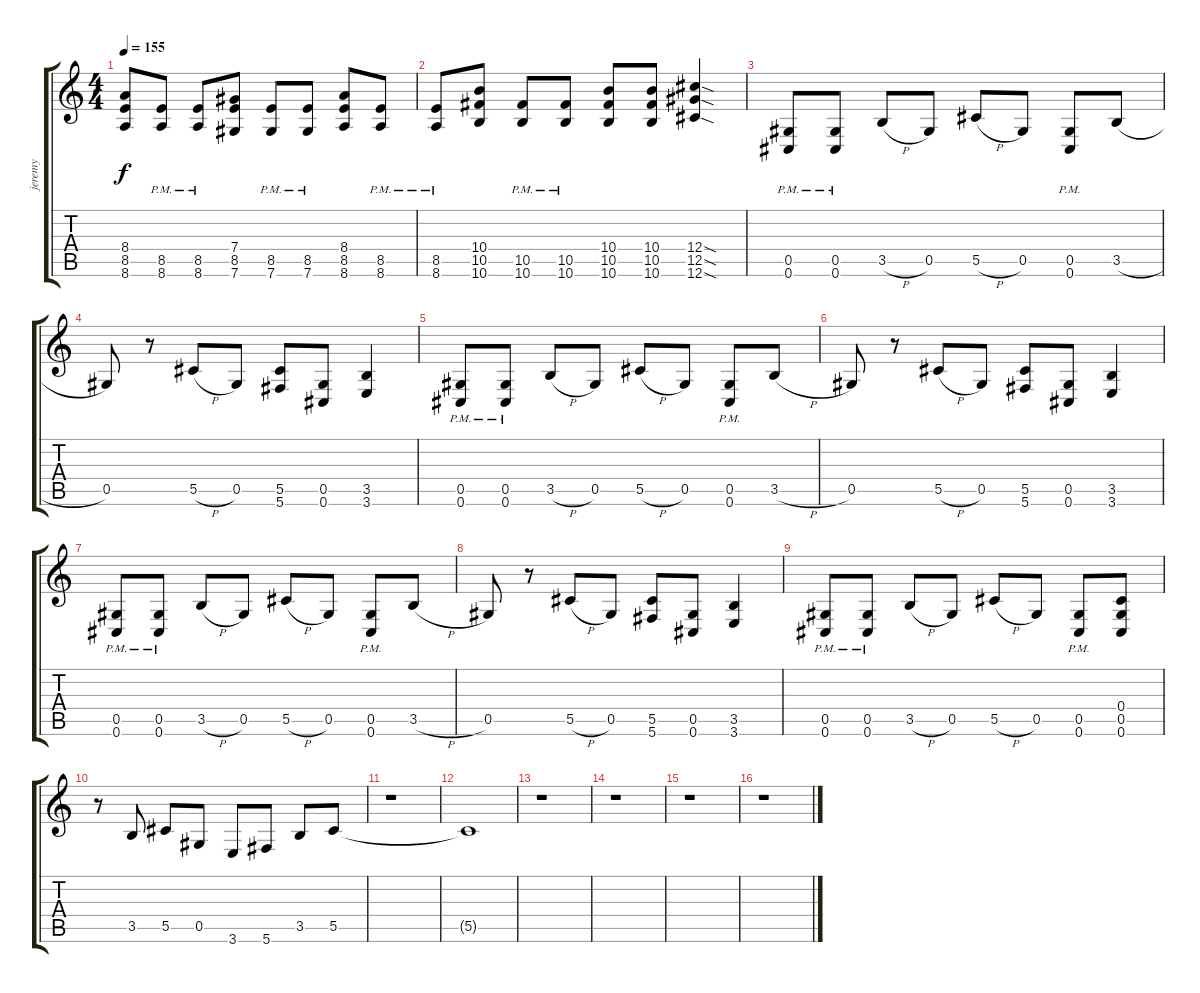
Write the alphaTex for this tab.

\track ("jeremy" "jeremy") {instrument overdrivenguitar}
\staff {score tabs}
\tuning (Eb4 Bb3 Gb3 Db3 Ab2 Db2) {hide}
\ts (4 4)
\tempo 155
\clef g2
\ks c
(8.4 8.5 8.6).8{dy f} (8.5{pm} 8.6{pm}).8 (8.5{pm} 8.6{pm}).8 (7.4 8.5 7.6).8 (8.5{pm} 7.6{pm}).8 (8.5{pm} 7.6{pm}).8 (8.4 8.5 8.6).8 (8.5{pm} 8.6{pm}).8 |
(8.5{pm} 8.6{pm}).8 (10.4 10.5 10.6).8 (10.5{pm} 10.6{pm}).8 (10.5{pm} 10.6{pm}).8 (10.4 10.5 10.6).8 (10.4 10.5 10.6).8 (12.4{sod} 12.5{sod} 12.6{sod}).4 |
(0.5{pm} 0.6{pm}).8 (0.5{pm} 0.6{pm}).8 3.5{h}.8 0.5.8 5.5{h}.8 0.5.8 (0.5{pm} 0.6{pm}).8 3.5{h}.8 |
0.5.8 r.8 5.5{h}.8 0.5.8 (5.5 5.6).8 (0.5 0.6).8 (3.5 3.6).4 |
(0.5{pm} 0.6{pm}).8 (0.5{pm} 0.6{pm}).8 3.5{h}.8 0.5.8 5.5{h}.8 0.5.8 (0.5{pm} 0.6{pm}).8 3.5{h}.8 |
0.5.8 r.8 5.5{h}.8 0.5.8 (5.5 5.6).8 (0.5 0.6).8 (3.5 3.6).4 |
(0.5{pm} 0.6{pm}).8 (0.5{pm} 0.6{pm}).8 3.5{h}.8 0.5.8 5.5{h}.8 0.5.8 (0.5{pm} 0.6{pm}).8 3.5{h}.8 |
0.5.8 r.8 5.5{h}.8 0.5.8 (5.5 5.6).8 (0.5 0.6).8 (3.5 3.6).4 |
(0.5{pm} 0.6{pm}).8 (0.5{pm} 0.6{pm}).8 3.5{h}.8 0.5.8 5.5{h}.8 0.5.8 (0.5{pm} 0.6{pm}).8 (0.4 0.5 0.6).8 |
r.8 3.5.8 5.5.8 0.5.8 3.6.8 5.6.8 3.5.8 5.5.8 |
r.1 |
5.5{t}.1 |
r.1 |
r.1 |
r.1 |
r.1
